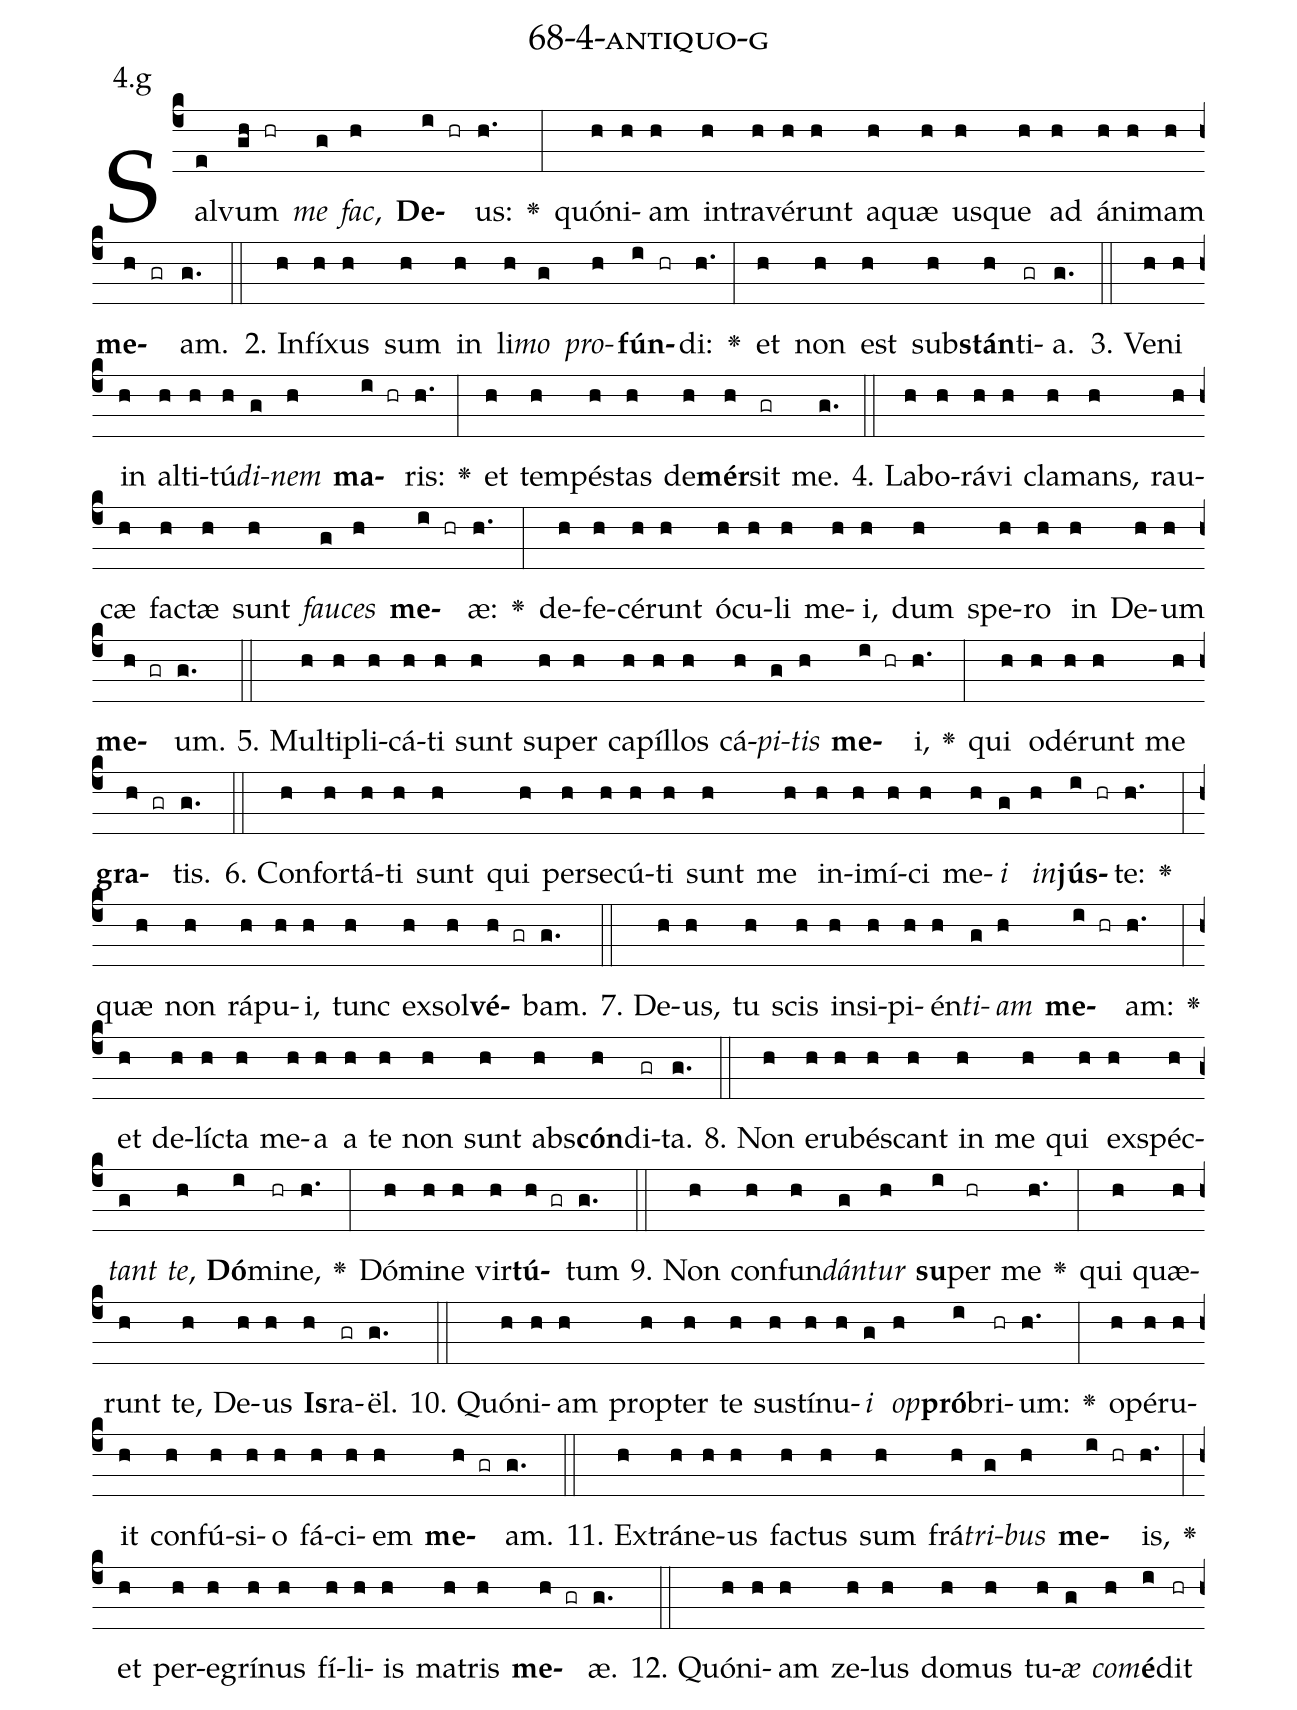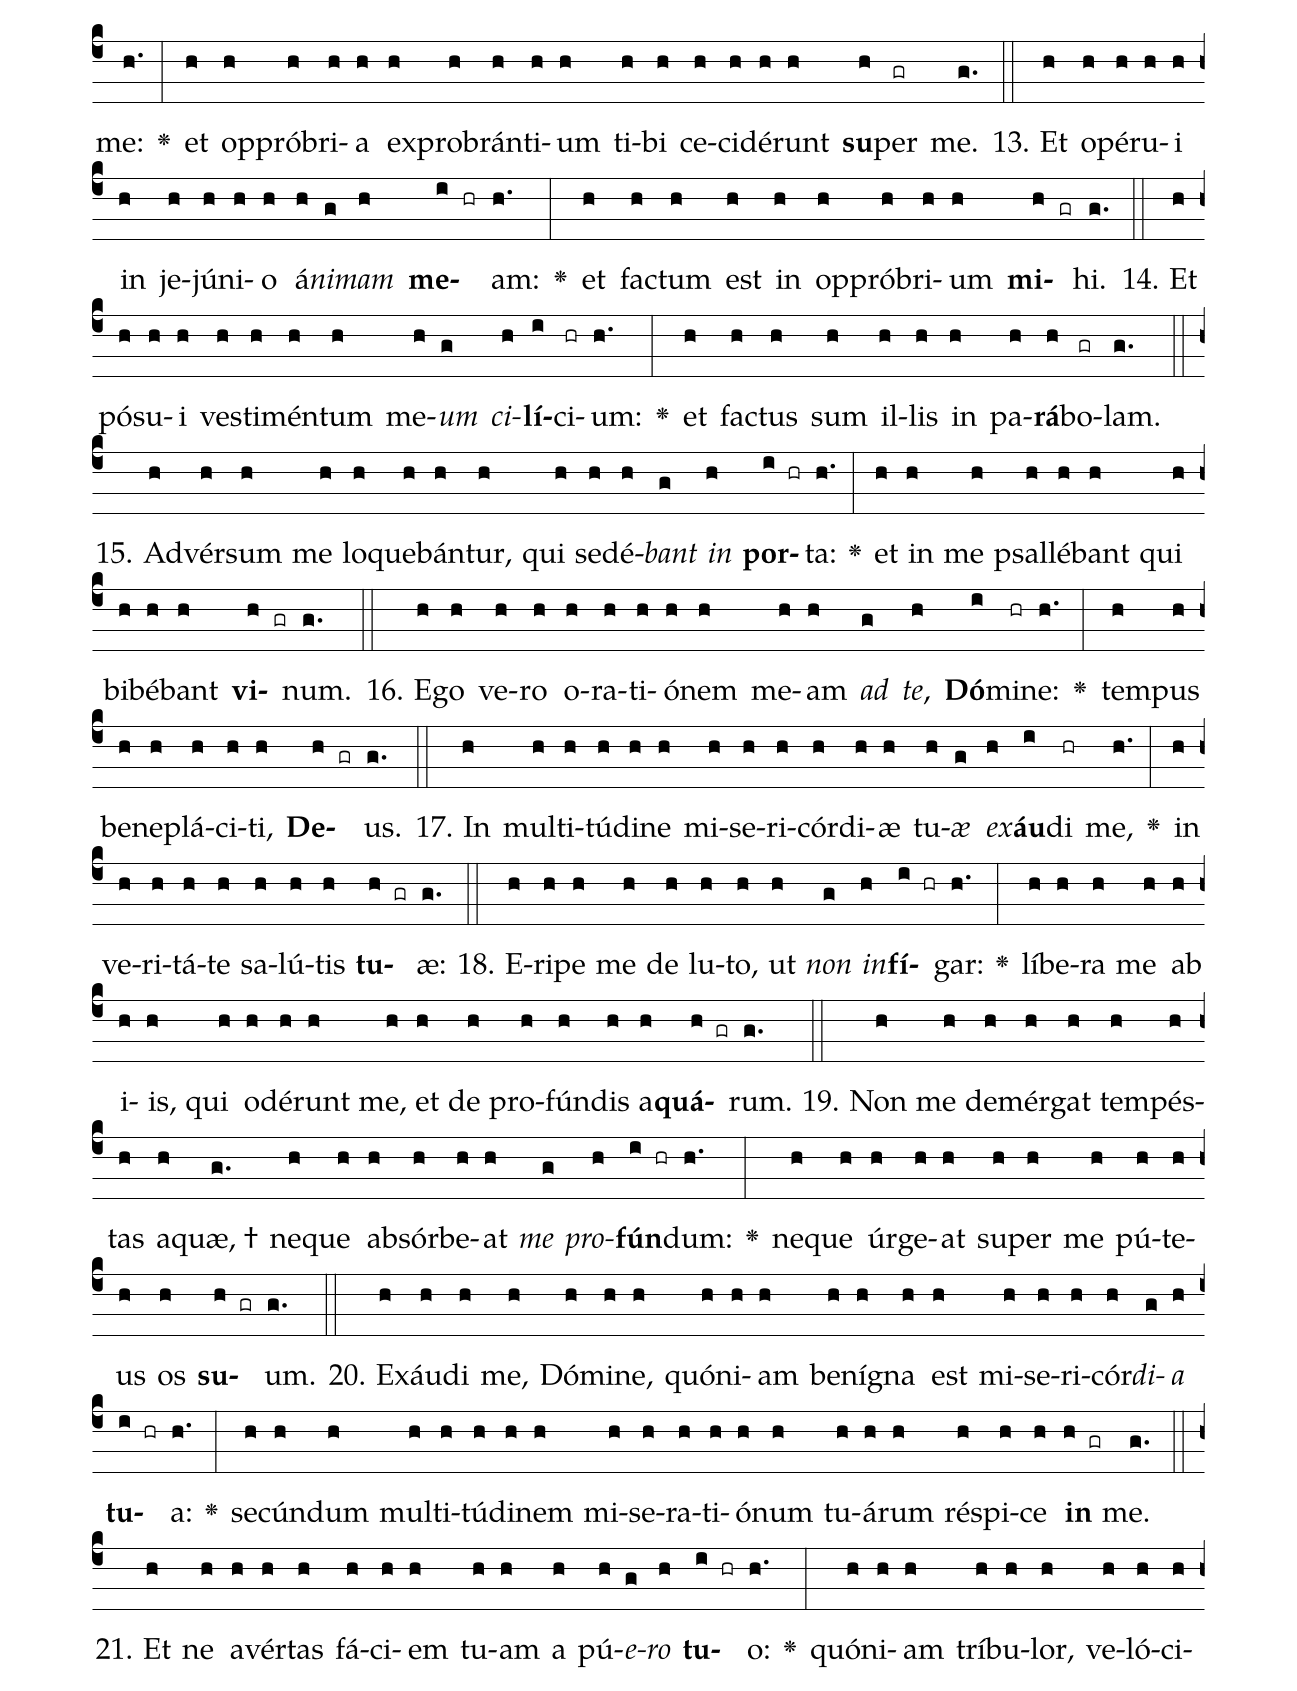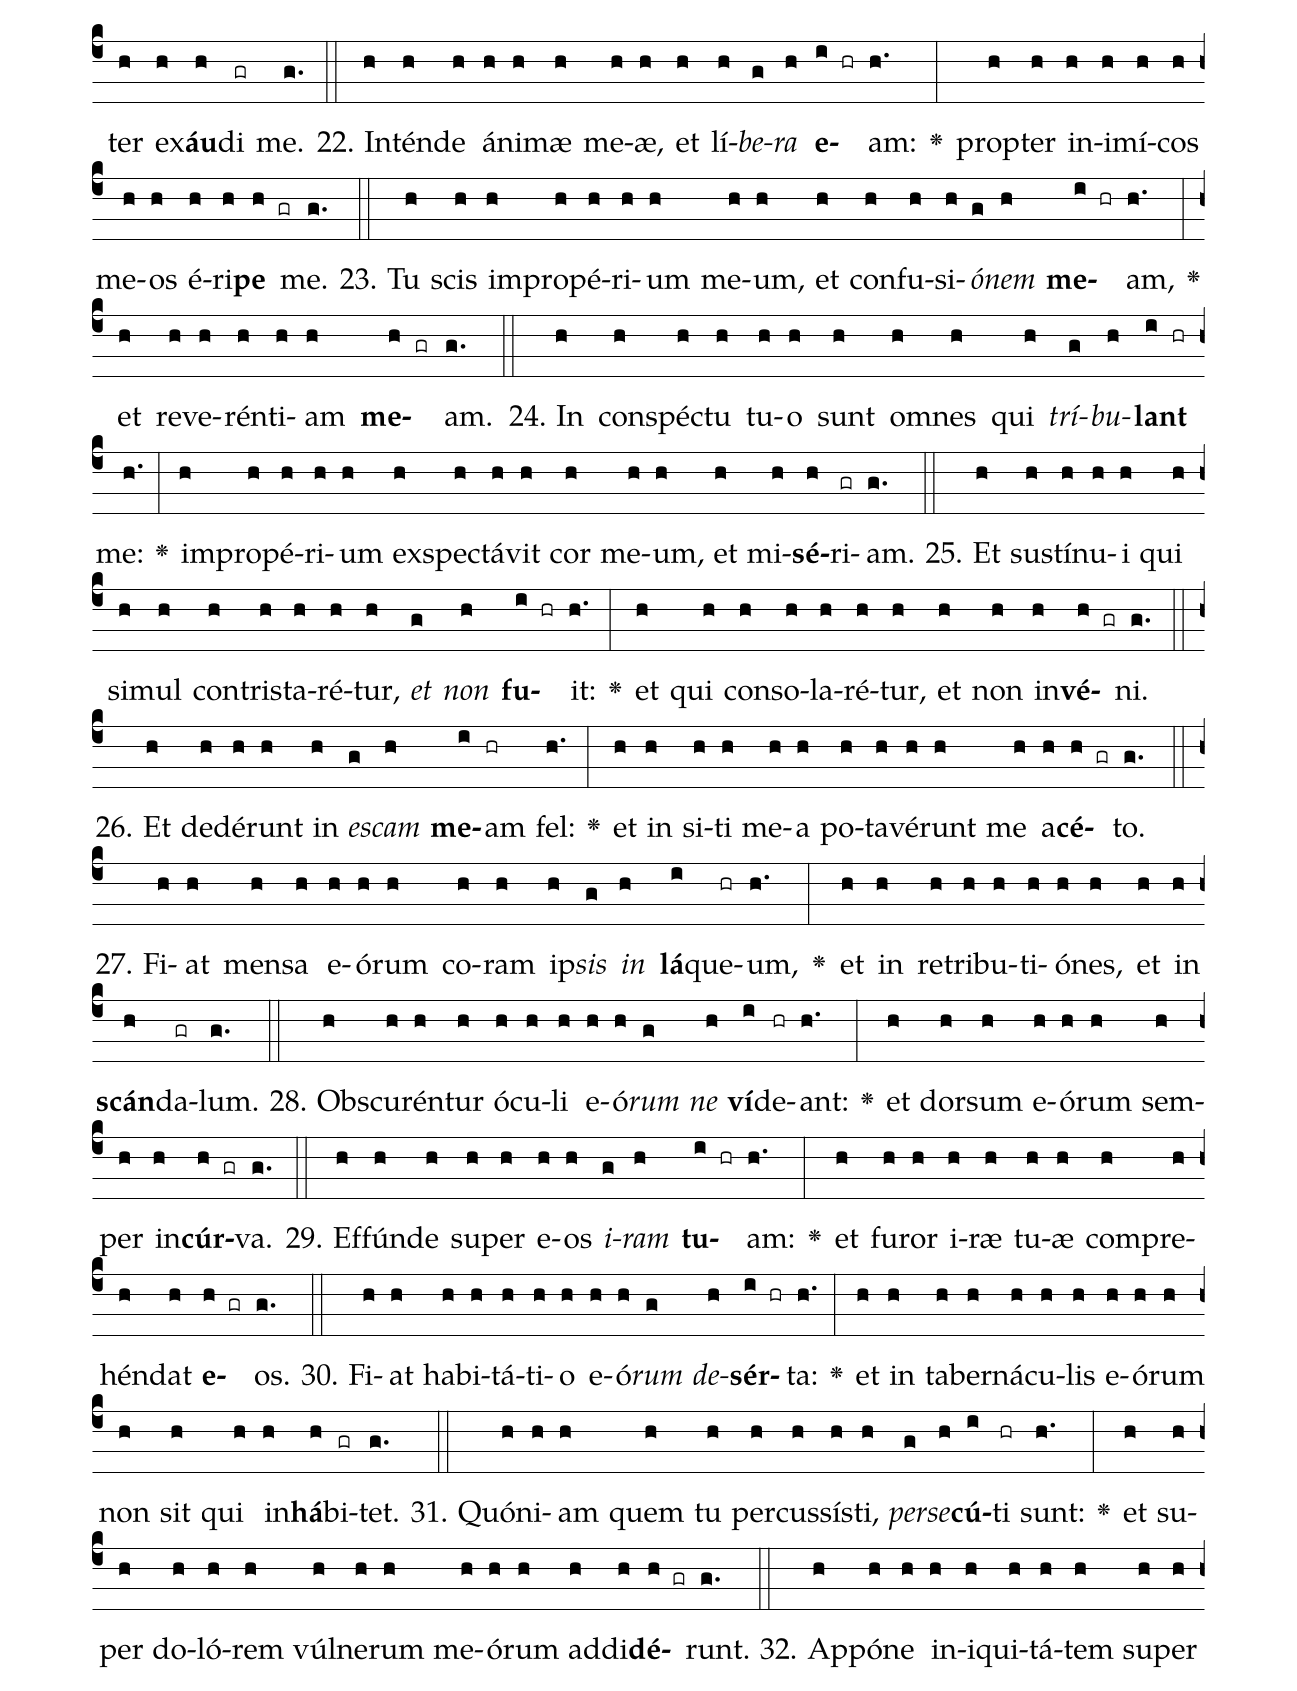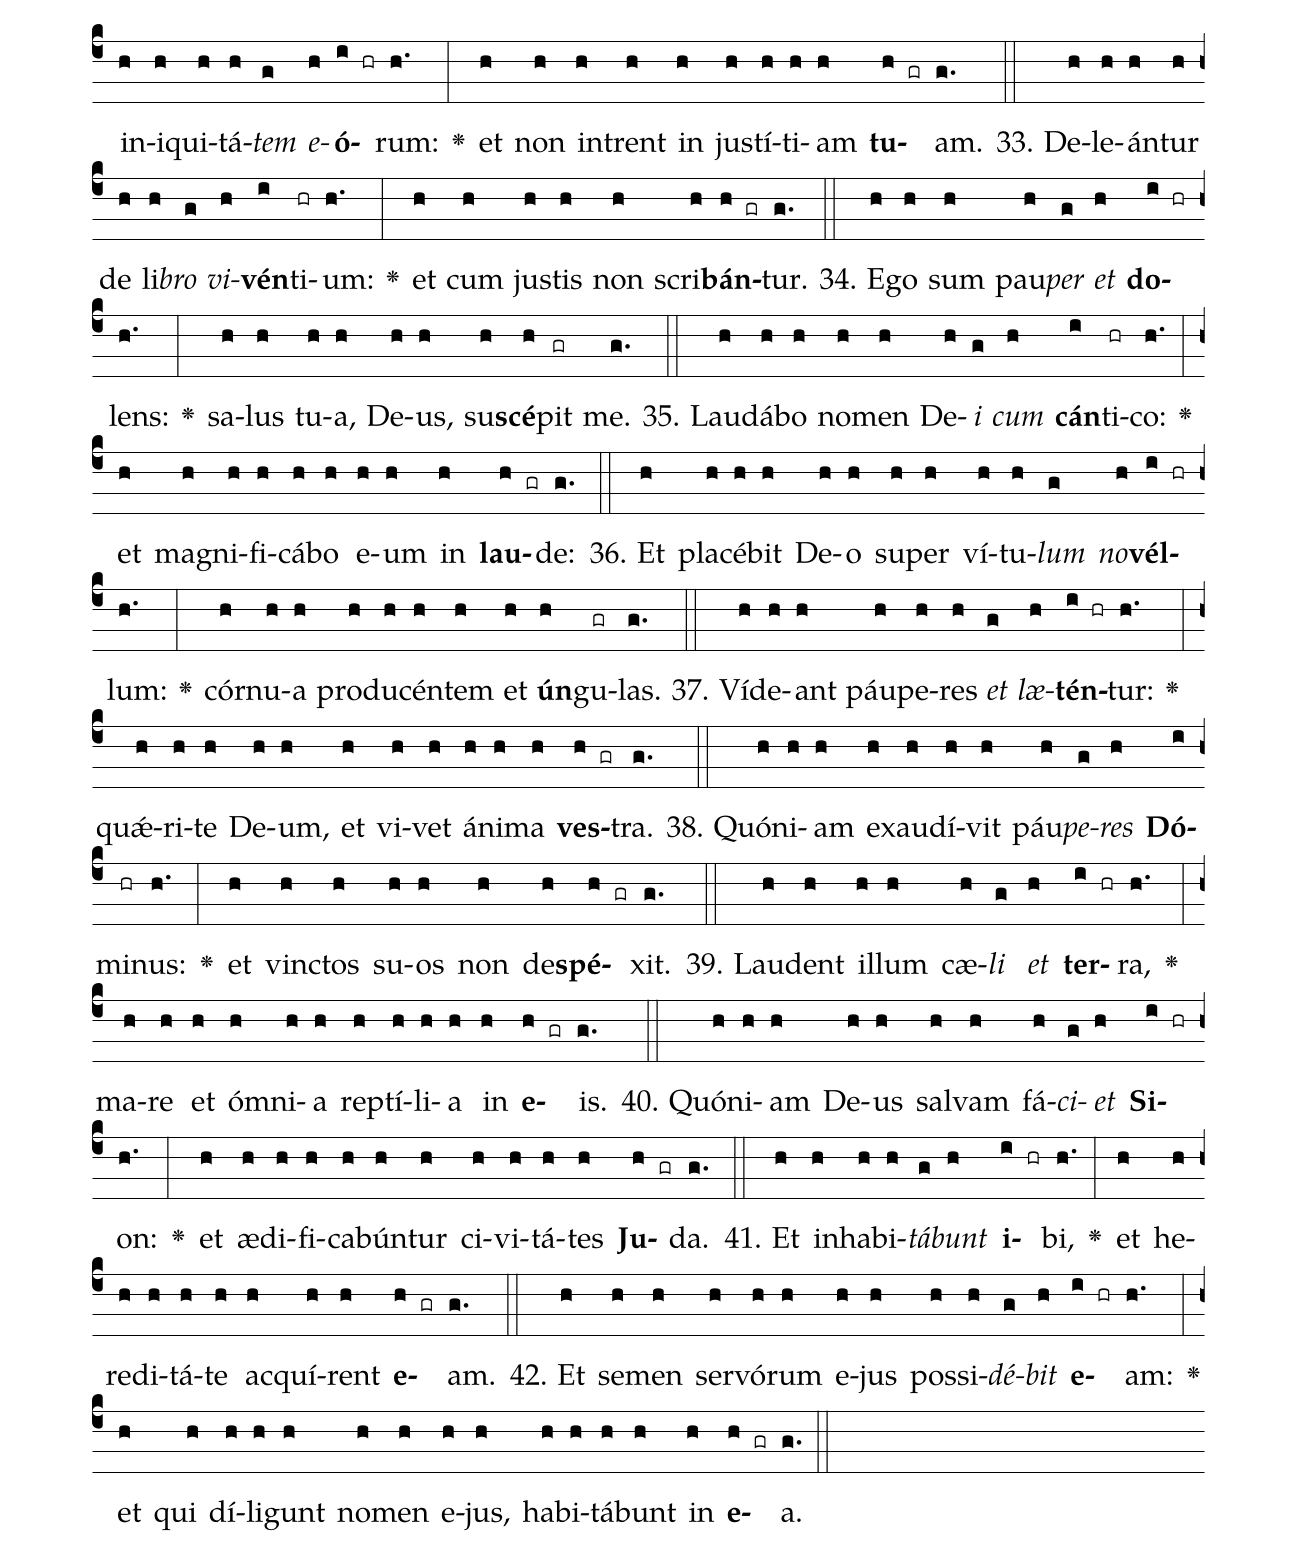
name: 68-4-antiquo-g;
annotation: 4.g;
%%
(c4)Sal(e)vum(gh hr) <i>me</i>(g) <i>fac</i>,(h) <b>De</b>(i hr)us:(h.) <v>\greheightstar</v>(:) quón(h)i(h)am(h) in(h)tra(h)vé(h)runt(h) a(h)quæ(h) us(h)que(h) ad(h) á(h)ni(h)mam(h) <b>me</b>(h gr)am.(g.) (::)
2. In(h)fí(h)xus(h) sum(h) in(h) li(h)<i>mo</i>(g) <i>pro</i>(h)<b>fún</b>(i hr)di:(h.) <v>\greheightstar</v>(:) et(h) non(h) est(h) sub(h)<b>stán</b>(h)ti(gr)a.(g.) (::)
3. Ve(h)ni(h) in(h) al(h)ti(h)tú(h)<i>di</i>(g)<i>nem</i>(h) <b>ma</b>(i hr)ris:(h.) <v>\greheightstar</v>(:) et(h) tem(h)pés(h)tas(h) de(h)<b>mér</b>(h)sit(gr) me.(g.) (::)
4. La(h)bo(h)rá(h)vi(h) cla(h)mans,(h) rau(h)cæ(h) fac(h)tæ(h) sunt(h) <i>fau</i>(g)<i>ces</i>(h) <b>me</b>(i hr)æ:(h.) <v>\greheightstar</v>(:) de(h)fe(h)cé(h)runt(h) ó(h)cu(h)li(h) me(h)i,(h) dum(h) spe(h)ro(h) in(h) De(h)um(h) <b>me</b>(h gr)um.(g.) (::)
5. Mul(h)ti(h)pli(h)cá(h)ti(h) sunt(h) su(h)per(h) ca(h)píl(h)los(h) cá(h)<i>pi</i>(g)<i>tis</i>(h) <b>me</b>(i hr)i,(h.) <v>\greheightstar</v>(:) qui(h) o(h)dé(h)runt(h) me(h) <b>gra</b>(h gr)tis.(g.) (::)
6. Con(h)for(h)tá(h)ti(h) sunt(h) qui(h) per(h)se(h)cú(h)ti(h) sunt(h) me(h) in(h)i(h)mí(h)ci(h) me(h)<i>i</i>(g) <i>in</i>(h)<b>jús</b>(i hr)te:(h.) <v>\greheightstar</v>(:) quæ(h) non(h) rá(h)pu(h)i,(h) tunc(h) ex(h)sol(h)<b>vé</b>(h gr)bam.(g.) (::)
7. De(h)us,(h) tu(h) scis(h) in(h)si(h)pi(h)én(h)<i>ti</i>(g)<i>am</i>(h) <b>me</b>(i hr)am:(h.) <v>\greheightstar</v>(:) et(h) de(h)líc(h)ta(h) me(h)a(h) a(h) te(h) non(h) sunt(h) abs(h)<b>cón</b>(h)di(gr)ta.(g.) (::)
8. Non(h) e(h)ru(h)bés(h)cant(h) in(h) me(h) qui(h) ex(h)spéc(h)<i>tant</i>(g) <i>te</i>,(h) <b>Dó</b>(i)mi(hr)ne,(h.) <v>\greheightstar</v>(:) Dó(h)mi(h)ne(h) vir(h)<b>tú</b>(h gr)tum(g.) (::)
9. Non(h) con(h)fun(h)<i>dán</i>(g)<i>tur</i>(h) <b>su</b>(i)per(hr) me(h.) <v>\greheightstar</v>(:) qui(h) quæ(h)runt(h) te,(h) De(h)us(h) <b>Is</b>(h)ra(gr)ël.(g.) (::)
10. Quón(h)i(h)am(h) prop(h)ter(h) te(h) sus(h)tí(h)nu(h)<i>i</i>(g) <i>op</i>(h)<b>pró</b>(i)bri(hr)um:(h.) <v>\greheightstar</v>(:) o(h)pé(h)ru(h)it(h) con(h)fú(h)si(h)o(h) fá(h)ci(h)em(h) <b>me</b>(h gr)am.(g.) (::)
11. Ex(h)trá(h)ne(h)us(h) fac(h)tus(h) sum(h) frá(h)<i>tri</i>(g)<i>bus</i>(h) <b>me</b>(i hr)is,(h.) <v>\greheightstar</v>(:) et(h) per(h)e(h)grí(h)nus(h) fí(h)li(h)is(h) ma(h)tris(h) <b>me</b>(h gr)æ.(g.) (::)
12. Quón(h)i(h)am(h) ze(h)lus(h) do(h)mus(h) tu(h)<i>æ</i>(g) <i>com</i>(h)<b>é</b>(i)dit(hr) me:(h.) <v>\greheightstar</v>(:) et(h) op(h)pró(h)bri(h)a(h) ex(h)pro(h)brán(h)ti(h)um(h) ti(h)bi(h) ce(h)ci(h)dé(h)runt(h) <b>su</b>(h)per(gr) me.(g.) (::)
13. Et(h) o(h)pé(h)ru(h)i(h) in(h) je(h)jú(h)ni(h)o(h) á(h)<i>ni</i>(g)<i>mam</i>(h) <b>me</b>(i hr)am:(h.) <v>\greheightstar</v>(:) et(h) fac(h)tum(h) est(h) in(h) op(h)pró(h)bri(h)um(h) <b>mi</b>(h gr)hi.(g.) (::)
14. Et(h) pó(h)su(h)i(h) ves(h)ti(h)mén(h)tum(h) me(h)<i>um</i>(g) <i>ci</i>(h)<b>lí</b>(i)ci(hr)um:(h.) <v>\greheightstar</v>(:) et(h) fac(h)tus(h) sum(h) il(h)lis(h) in(h) pa(h)<b>rá</b>(h)bo(gr)lam.(g.) (::)
15. Ad(h)vér(h)sum(h) me(h) lo(h)que(h)bán(h)tur,(h) qui(h) se(h)dé(h)<i>bant</i>(g) <i>in</i>(h) <b>por</b>(i hr)ta:(h.) <v>\greheightstar</v>(:) et(h) in(h) me(h) psal(h)lé(h)bant(h) qui(h) bi(h)bé(h)bant(h) <b>vi</b>(h gr)num.(g.) (::)
16. E(h)go(h) ve(h)ro(h) o(h)ra(h)ti(h)ó(h)nem(h) me(h)am(h) <i>ad</i>(g) <i>te</i>,(h) <b>Dó</b>(i)mi(hr)ne:(h.) <v>\greheightstar</v>(:) tem(h)pus(h) be(h)ne(h)plá(h)ci(h)ti,(h) <b>De</b>(h gr)us.(g.) (::)
17. In(h) mul(h)ti(h)tú(h)di(h)ne(h) mi(h)se(h)ri(h)cór(h)di(h)æ(h) tu(h)<i>æ</i>(g) <i>ex</i>(h)<b>áu</b>(i)di(hr) me,(h.) <v>\greheightstar</v>(:) in(h) ve(h)ri(h)tá(h)te(h) sa(h)lú(h)tis(h) <b>tu</b>(h gr)æ:(g.) (::)
18. E(h)ri(h)pe(h) me(h) de(h) lu(h)to,(h) ut(h) <i>non</i>(g) <i>in</i>(h)<b>fí</b>(i hr)gar:(h.) <v>\greheightstar</v>(:) lí(h)be(h)ra(h) me(h) ab(h) i(h)is,(h) qui(h) o(h)dé(h)runt(h) me,(h) et(h) de(h) pro(h)fún(h)dis(h) a(h)<b>quá</b>(h gr)rum.(g.) (::)
19. Non(h) me(h) de(h)mér(h)gat(h) tem(h)pés(h)tas(h) a(h)quæ, †(g.) ne(h)que(h) ab(h)sór(h)be(h)at(h) <i>me</i>(g) <i>pro</i>(h)<b>fún</b>(i hr)dum:(h.) <v>\greheightstar</v>(:) ne(h)que(h) úr(h)ge(h)at(h) su(h)per(h) me(h) pú(h)te(h)us(h) os(h) <b>su</b>(h gr)um.(g.) (::)
20. Ex(h)áu(h)di(h) me,(h) Dó(h)mi(h)ne,(h) quón(h)i(h)am(h) be(h)ní(h)gna(h) est(h) mi(h)se(h)ri(h)cór(h)<i>di</i>(g)<i>a</i>(h) <b>tu</b>(i hr)a:(h.) <v>\greheightstar</v>(:) se(h)cún(h)dum(h) mul(h)ti(h)tú(h)di(h)nem(h) mi(h)se(h)ra(h)ti(h)ó(h)num(h) tu(h)á(h)rum(h) ré(h)spi(h)ce(h) <b>in</b>(h gr) me.(g.) (::)
21. Et(h) ne(h) a(h)vér(h)tas(h) fá(h)ci(h)em(h) tu(h)am(h) a(h) pú(h)<i>e</i>(g)<i>ro</i>(h) <b>tu</b>(i hr)o:(h.) <v>\greheightstar</v>(:) quón(h)i(h)am(h) trí(h)bu(h)lor,(h) ve(h)ló(h)ci(h)ter(h) ex(h)<b>áu</b>(h)di(gr) me.(g.) (::)
22. In(h)tén(h)de(h) á(h)ni(h)mæ(h) me(h)æ,(h) et(h) lí(h)<i>be</i>(g)<i>ra</i>(h) <b>e</b>(i hr)am:(h.) <v>\greheightstar</v>(:) prop(h)ter(h) in(h)i(h)mí(h)cos(h) me(h)os(h) é(h)ri(h)<b>pe</b>(h gr) me.(g.) (::)
23. Tu(h) scis(h) im(h)pro(h)pé(h)ri(h)um(h) me(h)um,(h) et(h) con(h)fu(h)si(h)<i>ó</i>(g)<i>nem</i>(h) <b>me</b>(i hr)am,(h.) <v>\greheightstar</v>(:) et(h) re(h)ve(h)rén(h)ti(h)am(h) <b>me</b>(h gr)am.(g.) (::)
24. In(h) con(h)spéc(h)tu(h) tu(h)o(h) sunt(h) om(h)nes(h) qui(h) <i>trí</i>(g)<i>bu</i>(h)<b>lant</b>(i hr) me:(h.) <v>\greheightstar</v>(:) im(h)pro(h)pé(h)ri(h)um(h) ex(h)spec(h)tá(h)vit(h) cor(h) me(h)um,(h) et(h) mi(h)<b>sé</b>(h)ri(gr)am.(g.) (::)
25. Et(h) sus(h)tí(h)nu(h)i(h) qui(h) si(h)mul(h) con(h)tris(h)ta(h)ré(h)tur,(h) <i>et</i>(g) <i>non</i>(h) <b>fu</b>(i hr)it:(h.) <v>\greheightstar</v>(:) et(h) qui(h) con(h)so(h)la(h)ré(h)tur,(h) et(h) non(h) in(h)<b>vé</b>(h gr)ni.(g.) (::)
26. Et(h) de(h)dé(h)runt(h) in(h) <i>es</i>(g)<i>cam</i>(h) <b>me</b>(i)am(hr) fel:(h.) <v>\greheightstar</v>(:) et(h) in(h) si(h)ti(h) me(h)a(h) po(h)ta(h)vé(h)runt(h) me(h) a(h)<b>cé</b>(h gr)to.(g.) (::)
27. Fi(h)at(h) men(h)sa(h) e(h)ó(h)rum(h) co(h)ram(h) ip(h)<i>sis</i>(g) <i>in</i>(h) <b>lá</b>(i)que(hr)um,(h.) <v>\greheightstar</v>(:) et(h) in(h) re(h)tri(h)bu(h)ti(h)ó(h)nes,(h) et(h) in(h) <b>scán</b>(h)da(gr)lum.(g.) (::)
28. Obs(h)cu(h)rén(h)tur(h) ó(h)cu(h)li(h) e(h)ó(h)<i>rum</i>(g) <i>ne</i>(h) <b>ví</b>(i)de(hr)ant:(h.) <v>\greheightstar</v>(:) et(h) dor(h)sum(h) e(h)ó(h)rum(h) sem(h)per(h) in(h)<b>cúr</b>(h gr)va.(g.) (::)
29. Ef(h)fún(h)de(h) su(h)per(h) e(h)os(h) <i>i</i>(g)<i>ram</i>(h) <b>tu</b>(i hr)am:(h.) <v>\greheightstar</v>(:) et(h) fu(h)ror(h) i(h)ræ(h) tu(h)æ(h) com(h)pre(h)hén(h)dat(h) <b>e</b>(h gr)os.(g.) (::)
30. Fi(h)at(h) ha(h)bi(h)tá(h)ti(h)o(h) e(h)ó(h)<i>rum</i>(g) <i>de</i>(h)<b>sér</b>(i hr)ta:(h.) <v>\greheightstar</v>(:) et(h) in(h) ta(h)ber(h)ná(h)cu(h)lis(h) e(h)ó(h)rum(h) non(h) sit(h) qui(h) in(h)<b>há</b>(h)bi(gr)tet.(g.) (::)
31. Quón(h)i(h)am(h) quem(h) tu(h) per(h)cus(h)sís(h)ti,(h) <i>per</i>(g)<i>se</i>(h)<b>cú</b>(i)ti(hr) sunt:(h.) <v>\greheightstar</v>(:) et(h) su(h)per(h) do(h)ló(h)rem(h) vúl(h)ne(h)rum(h) me(h)ó(h)rum(h) ad(h)di(h)<b>dé</b>(h gr)runt.(g.) (::)
32. Ap(h)pó(h)ne(h) in(h)i(h)qui(h)tá(h)tem(h) su(h)per(h) in(h)i(h)qui(h)tá(h)<i>tem</i>(g) <i>e</i>(h)<b>ó</b>(i hr)rum:(h.) <v>\greheightstar</v>(:) et(h) non(h) in(h)trent(h) in(h) jus(h)tí(h)ti(h)am(h) <b>tu</b>(h gr)am.(g.) (::)
33. De(h)le(h)án(h)tur(h) de(h) li(h)<i>bro</i>(g) <i>vi</i>(h)<b>vén</b>(i)ti(hr)um:(h.) <v>\greheightstar</v>(:) et(h) cum(h) jus(h)tis(h) non(h) scri(h)<b>bán</b>(h gr)tur.(g.) (::)
34. E(h)go(h) sum(h) pau(h)<i>per</i>(g) <i>et</i>(h) <b>do</b>(i hr)lens:(h.) <v>\greheightstar</v>(:) sa(h)lus(h) tu(h)a,(h) De(h)us,(h) su(h)<b>scé</b>(h)pit(gr) me.(g.) (::)
35. Lau(h)dá(h)bo(h) no(h)men(h) De(h)<i>i</i>(g) <i>cum</i>(h) <b>cán</b>(i)ti(hr)co:(h.) <v>\greheightstar</v>(:) et(h) ma(h)gni(h)fi(h)cá(h)bo(h) e(h)um(h) in(h) <b>lau</b>(h gr)de:(g.) (::)
36. Et(h) pla(h)cé(h)bit(h) De(h)o(h) su(h)per(h) ví(h)tu(h)<i>lum</i>(g) <i>no</i>(h)<b>vél</b>(i hr)lum:(h.) <v>\greheightstar</v>(:) cór(h)nu(h)a(h) pro(h)du(h)cén(h)tem(h) et(h) <b>ún</b>(h)gu(gr)las.(g.) (::)
37. Ví(h)de(h)ant(h) páu(h)pe(h)res(h) <i>et</i>(g) <i>læ</i>(h)<b>tén</b>(i hr)tur:(h.) <v>\greheightstar</v>(:) quǽ(h)ri(h)te(h) De(h)um,(h) et(h) vi(h)vet(h) á(h)ni(h)ma(h) <b>ves</b>(h gr)tra.(g.) (::)
38. Quón(h)i(h)am(h) ex(h)au(h)dí(h)vit(h) páu(h)<i>pe</i>(g)<i>res</i>(h) <b>Dó</b>(i)mi(hr)nus:(h.) <v>\greheightstar</v>(:) et(h) vinc(h)tos(h) su(h)os(h) non(h) de(h)<b>spé</b>(h gr)xit.(g.) (::)
39. Lau(h)dent(h) il(h)lum(h) cæ(h)<i>li</i>(g) <i>et</i>(h) <b>ter</b>(i hr)ra,(h.) <v>\greheightstar</v>(:) ma(h)re(h) et(h) óm(h)ni(h)a(h) rep(h)tí(h)li(h)a(h) in(h) <b>e</b>(h gr)is.(g.) (::)
40. Quón(h)i(h)am(h) De(h)us(h) sal(h)vam(h) fá(h)<i>ci</i>(g)<i>et</i>(h) <b>Si</b>(i hr)on:(h.) <v>\greheightstar</v>(:) et(h) æ(h)di(h)fi(h)ca(h)bún(h)tur(h) ci(h)vi(h)tá(h)tes(h) <b>Ju</b>(h gr)da.(g.) (::)
41. Et(h) in(h)ha(h)bi(h)<i>tá</i>(g)<i>bunt</i>(h) <b>i</b>(i hr)bi,(h.) <v>\greheightstar</v>(:) et(h) he(h)re(h)di(h)tá(h)te(h) ac(h)quí(h)rent(h) <b>e</b>(h gr)am.(g.) (::)
42. Et(h) se(h)men(h) ser(h)vó(h)rum(h) e(h)jus(h) pos(h)si(h)<i>dé</i>(g)<i>bit</i>(h) <b>e</b>(i hr)am:(h.) <v>\greheightstar</v>(:) et(h) qui(h) dí(h)li(h)gunt(h) no(h)men(h) e(h)jus,(h) ha(h)bi(h)tá(h)bunt(h) in(h) <b>e</b>(h gr)a.(g.) (::)
